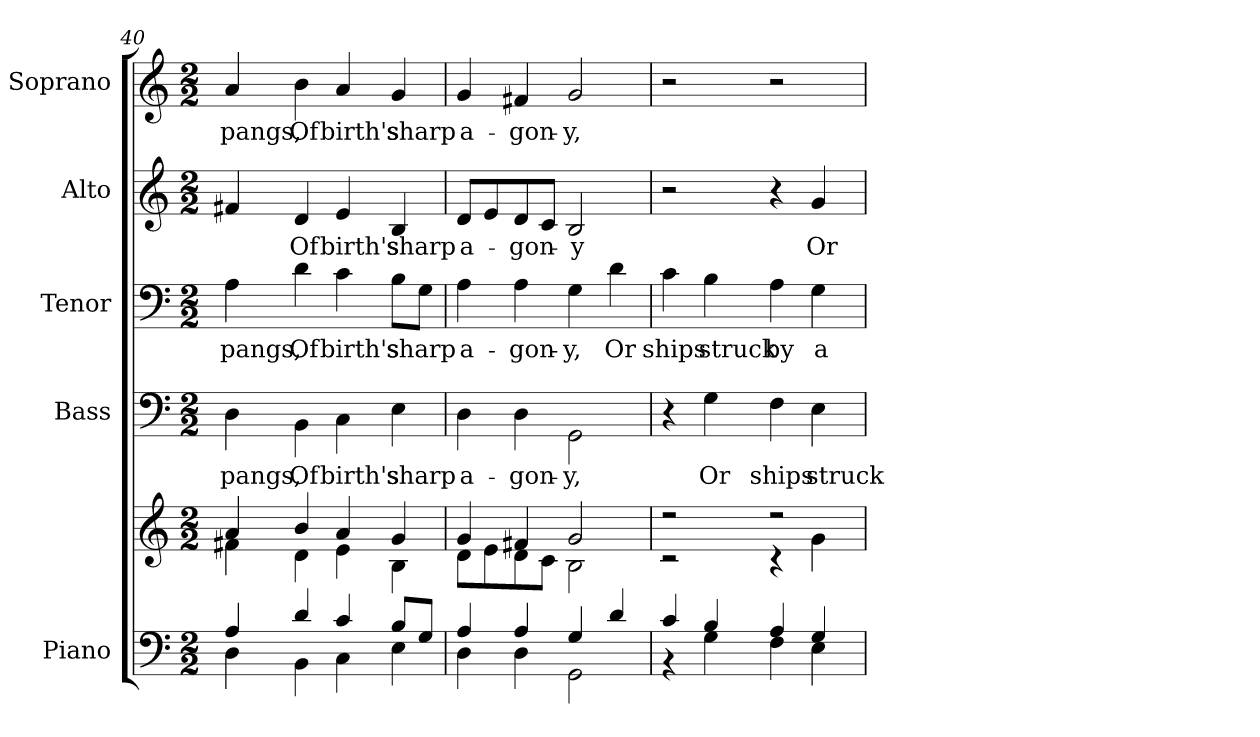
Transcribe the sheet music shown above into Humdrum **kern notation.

**kern	**kern	**kern	**text	**kern	**text	**kern	**text	**kern	**text
*part5	*part5	*part4	*part4	*part3	*part3	*part2	*part2	*part1	*part1
*staff6	*staff5	*staff4	*staff4	*staff3	*staff3	*staff2	*staff2	*staff1	*staff1
*I"Piano	*	*I"Bass	*	*I"Tenor	*	*I"Alto	*	*I"Soprano	*
*I'Pno.	*	*I'B.	*	*I'T.	*	*I'A.	*	*I'S.	*
*clefF4	*clefG2	*clefF4	*	*clefF4	*	*clefG2	*	*clefG2	*
*k[]	*k[]	*k[]	*	*k[]	*	*k[]	*	*k[]	*
*C:	*C:	*C:	*	*C:	*	*C:	*	*C:	*
*M2/2	*M2/2	*M2/2	*	*M2/2	*	*M2/2	*	*M2/2	*
=40	=40	=40	=40	=40	=40	=40	=40	=40	=40
*^	*^	*	*	*	*	*	*	*	*
!	!	!	!	!	!LO:LY:b:color=#000000	!	!	!	!	!	!
!	!	!	!	!	!	!	!LO:LY:b:color=#000000	!	!	!	!
!	!	!	!	!	!	!	!	!	!	!	!LO:LY:b:color=#000000
4Ai/	4Di\	4ai/	4f#Xi\	4Di\	pangs,	4Ai\	pangs,	4f#Xi/	.	4ai/	pangs,
!	!	!	!	!	!LO:LY:b:color=#000000	!	!	!	!	!	!
!	!	!	!	!	!	!	!LO:LY:b:color=#000000	!	!	!	!
!	!	!	!	!	!	!	!	!	!LO:LY:b:color=#000000	!	!
!	!	!	!	!	!	!	!	!	!	!	!LO:LY:b:color=#000000
4di/	4BBi\	4bi/	4di\	4BBi\	Of	4di\	Of	4di/	Of	4bi\	Of
!	!	!	!	!	!LO:LY:b:color=#000000	!	!	!	!	!	!
!	!	!	!	!	!	!	!LO:LY:b:color=#000000	!	!	!	!
!	!	!	!	!	!	!	!	!	!LO:LY:b:color=#000000	!	!
!	!	!	!	!	!	!	!	!	!	!	!LO:LY:b:color=#000000
4ci/	4Ci\	4ai/	4ei\	4Ci\	birth's	4ci\	birth's	4ei/	birth's	4ai/	birth's
!	!	!	!	!	!LO:LY:b:color=#000000	!	!	!	!	!	!
!	!	!	!	!	!	!	!LO:LY:b:color=#000000	!	!	!	!
!	!	!	!	!	!	!	!	!	!LO:LY:b:color=#000000	!	!
!	!	!	!	!	!	!	!	!	!	!	!LO:LY:b:color=#000000
8Bi/L	4Ei\	4gi/	4Bi\	4Ei\	sharp	8Bi\L	sharp	4Bi/	sharp	4gi/	sharp
8Gi/J	.	.	.	.	.	8Gi\J	.	.	.	.	.
!!LO:PB:g=z
=41	=41	=41	=41	=41	=41	=41	=41	=41	=41	=41	=41
!	!	!	!	!	!LO:LY:b:color=#000000	!	!	!	!	!	!
!	!	!	!	!	!	!	!LO:LY:b:color=#000000	!	!	!	!
!	!	!	!	!	!	!	!	!	!LO:LY:b:color=#000000	!	!
!	!	!	!	!	!	!	!	!	!	!	!LO:LY:b:color=#000000
4Ai/	4Di\	4gi/	8di\L	4Di\	a-	4Ai\	a-	8di/L	a-	4gi/	a-
.	.	.	8ei\	.	.	.	.	8ei/	.	.	.
!	!	!	!	!	!LO:LY:b:color=#000000	!	!	!	!	!	!
!	!	!	!	!	!	!	!LO:LY:b:color=#000000	!	!	!	!
!	!	!	!	!	!	!	!	!	!LO:LY:b:color=#000000	!	!
!	!	!	!	!	!	!	!	!	!	!	!LO:LY:b:color=#000000
4Ai/	4Di\	4f#Xi/	8di\	4Di\	-gon-	4Ai\	-gon-	8di/	-gon-	4f#Xi/	-gon-
.	.	.	8ci\J	.	.	.	.	8ci/J	.	.	.
!	!	!	!	!	!LO:LY:b:color=#000000	!	!	!	!	!	!
!	!	!	!	!	!	!	!LO:LY:b:color=#000000	!	!	!	!
!	!	!	!	!	!	!	!	!	!LO:LY:b:color=#000000	!	!
!	!	!	!	!	!	!	!	!	!	!	!LO:LY:b:color=#000000
4Gi/	2GGi\	2gi/	2Bi\	2GGi\	-y,	4Gi\	-y,	2Bi/	-y	2gi/	-y,
!	!	!	!	!	!	!	!LO:LY:b:color=#000000	!	!	!	!
4di/	.	.	.	.	.	4di\	Or	.	.	.	.
=42	=42	=42	=42	=42	=42	=42	=42	=42	=42	=42	=42
!	!	!	!	!	!	!	!LO:LY:b:color=#000000	!	!	!	!
4ci/	4r	2r	2r	4r	.	4ci\	ships	2r	.	2r	.
!	!	!	!	!	!LO:LY:b:color=#000000	!	!	!	!	!	!
!	!	!	!	!	!	!	!LO:LY:b:color=#000000	!	!	!	!
4Bi/	4Gi\	.	.	4Gi\	Or	4Bi\	struck	.	.	.	.
!	!	!	!	!	!LO:LY:b:color=#000000	!	!	!	!	!	!
!	!	!	!	!	!	!	!LO:LY:b:color=#000000	!	!	!	!
4Ai/	4Fi\	2r	4r	4Fi\	ships	4Ai\	by	4r	.	2r	.
!	!	!	!	!	!LO:LY:b:color=#000000	!	!	!	!	!	!
!	!	!	!	!	!	!	!LO:LY:b:color=#000000	!	!	!	!
!	!	!	!	!	!	!	!	!	!LO:LY:b:color=#000000	!	!
4Gi/	4Ei\	.	4gi\	4Ei\	struck	4Gi\	a	4gi/	Or	.	.
*v	*v	*	*	*	*	*	*	*	*	*	*
*	*v	*v	*	*	*	*	*	*	*	*
=	=	=	=	=	=	=	=	=	=
*-	*-	*-	*-	*-	*-	*-	*-	*-	*-
